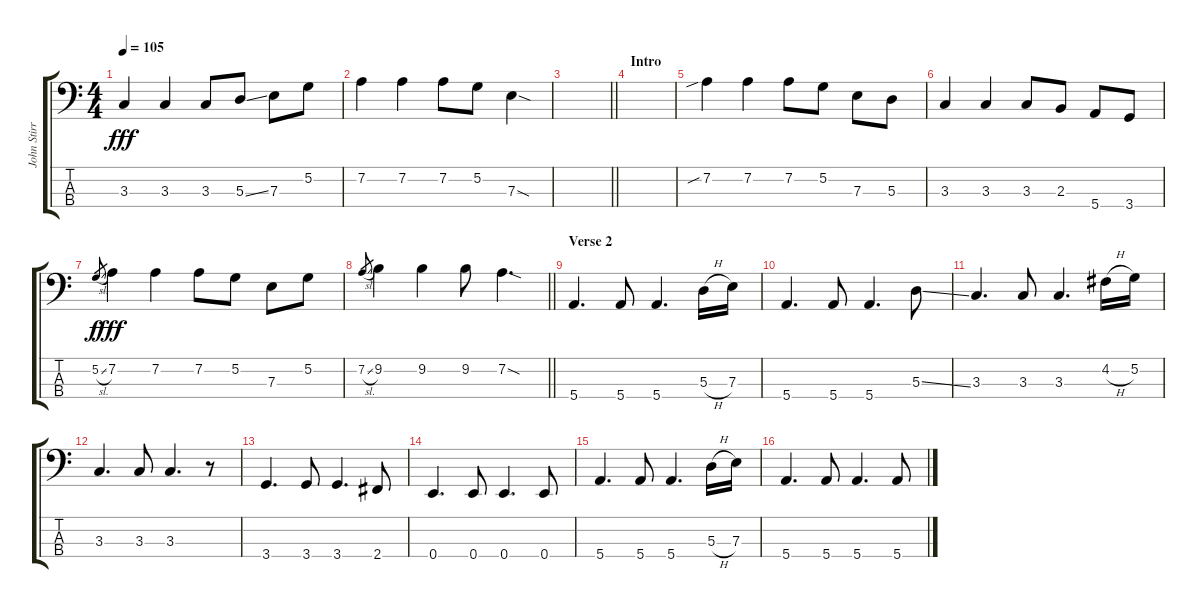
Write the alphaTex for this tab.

\track ("John Stirratt" "John Stirr") {instrument electricbassfinger}
\staff {score tabs}
\tuning (G2 D2 A1 E1) {hide}
\ts (4 4)
\tempo 105
\clef f4
\ks c
3.3.4{dy fff} 3.3.4 3.3.8 5.3{ss}.8 7.3.8 5.2.8 |
7.2.4 7.2.4 7.2.8 5.2.8 7.3{sod}.4 |
\barLineRight lightlight
|
\section ("" "Intro")
|
7.2{sib}.4 7.2.4 7.2.8 5.2.8 7.3.8 5.3.8 |
3.3.4 3.3.4 3.3.8 2.3.8 5.4.8 3.4.8 |
5.2{sl}.8{gr dy f} 7.2.4{dy fff} 7.2.4 7.2.8 5.2.8 7.3.8 5.2.8 |
\barLineRight lightlight
7.2{sl}.8{gr} 9.2.4 9.2.4 9.2.8 7.2{sod}.4{d} |
\section ("" "Verse 2")
5.4.4{d} 5.4.8 5.4.4{d} 5.3{h}.16 7.3.16 |
5.4.4{d} 5.4.8 5.4.4{d} 5.3{ss}.8 |
3.3.4{d} 3.3.8 3.3.4{d} 4.2{h}.16 5.2.16 |
3.3.4{d} 3.3.8 3.3.4{d} r.8 |
3.4.4{d} 3.4.8 3.4.4{d} 2.4.8 |
0.4.4{d} 0.4.8 0.4.4{d} 0.4.8 |
5.4.4{d} 5.4.8 5.4.4{d} 5.3{h}.16 7.3.16 |
5.4.4{d} 5.4.8 5.4.4{d} 5.4.8
